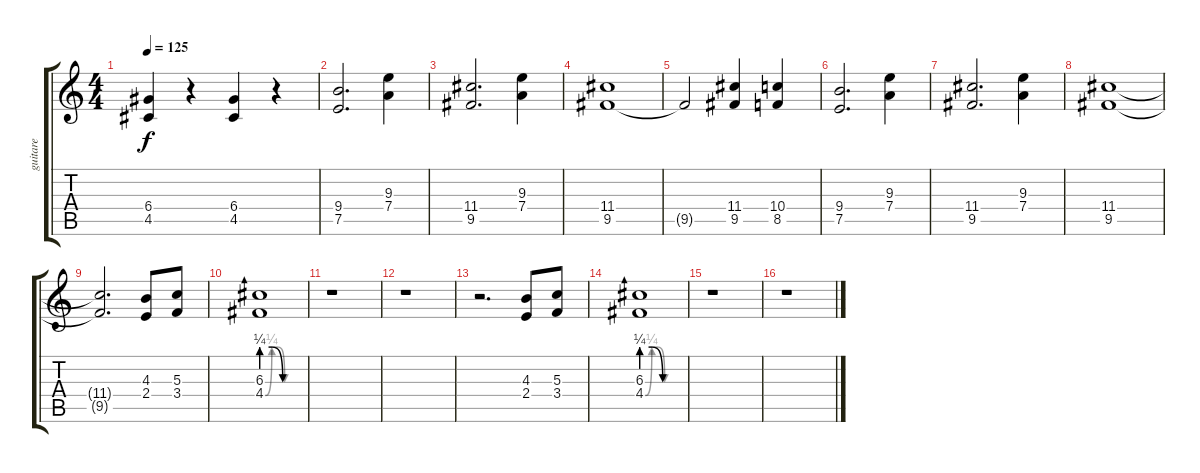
\track ("guitare" "guitare") {instrument distortionguitar}
\staff {score tabs}
\tuning (E4 B3 G3 D3 A2 E2) {hide}
\ts (4 4)
\tempo 125
\clef g2
\ks c
(6.4 4.5).4{dy f} r.4 (6.4 4.5).4 r.4 |
(9.4 7.5).2{d} (9.3 7.4).4 |
(11.4 9.5).2{d} (9.3 7.4).4 |
(11.4 9.5).1 |
9.5{t}.2 (11.4 9.5).4 (10.4 8.5).4 |
(9.4 7.5).2{d} (9.3 7.4).4 |
(11.4 9.5).2{d} (9.3 7.4).4 |
(11.4 9.5).1 |
(11.4{t} 9.5{t}).2{d} (4.3 2.4).8 (5.3 3.4).8 |
(6.3{be (custom 0 1 15 1 30 0 60 0)} 4.4{be (custom 0 0 10 1 20 1 30 0 60 0)}).1 |
r.1 |
r.1 |
r.2{d} (4.3 2.4).8 (5.3 3.4).8 |
(6.3{be (custom 0 1 15 1 30 0 60 0)} 4.4{be (custom 0 0 10 1 20 1 30 0 60 0)}).1 |
r.1 |
r.1
